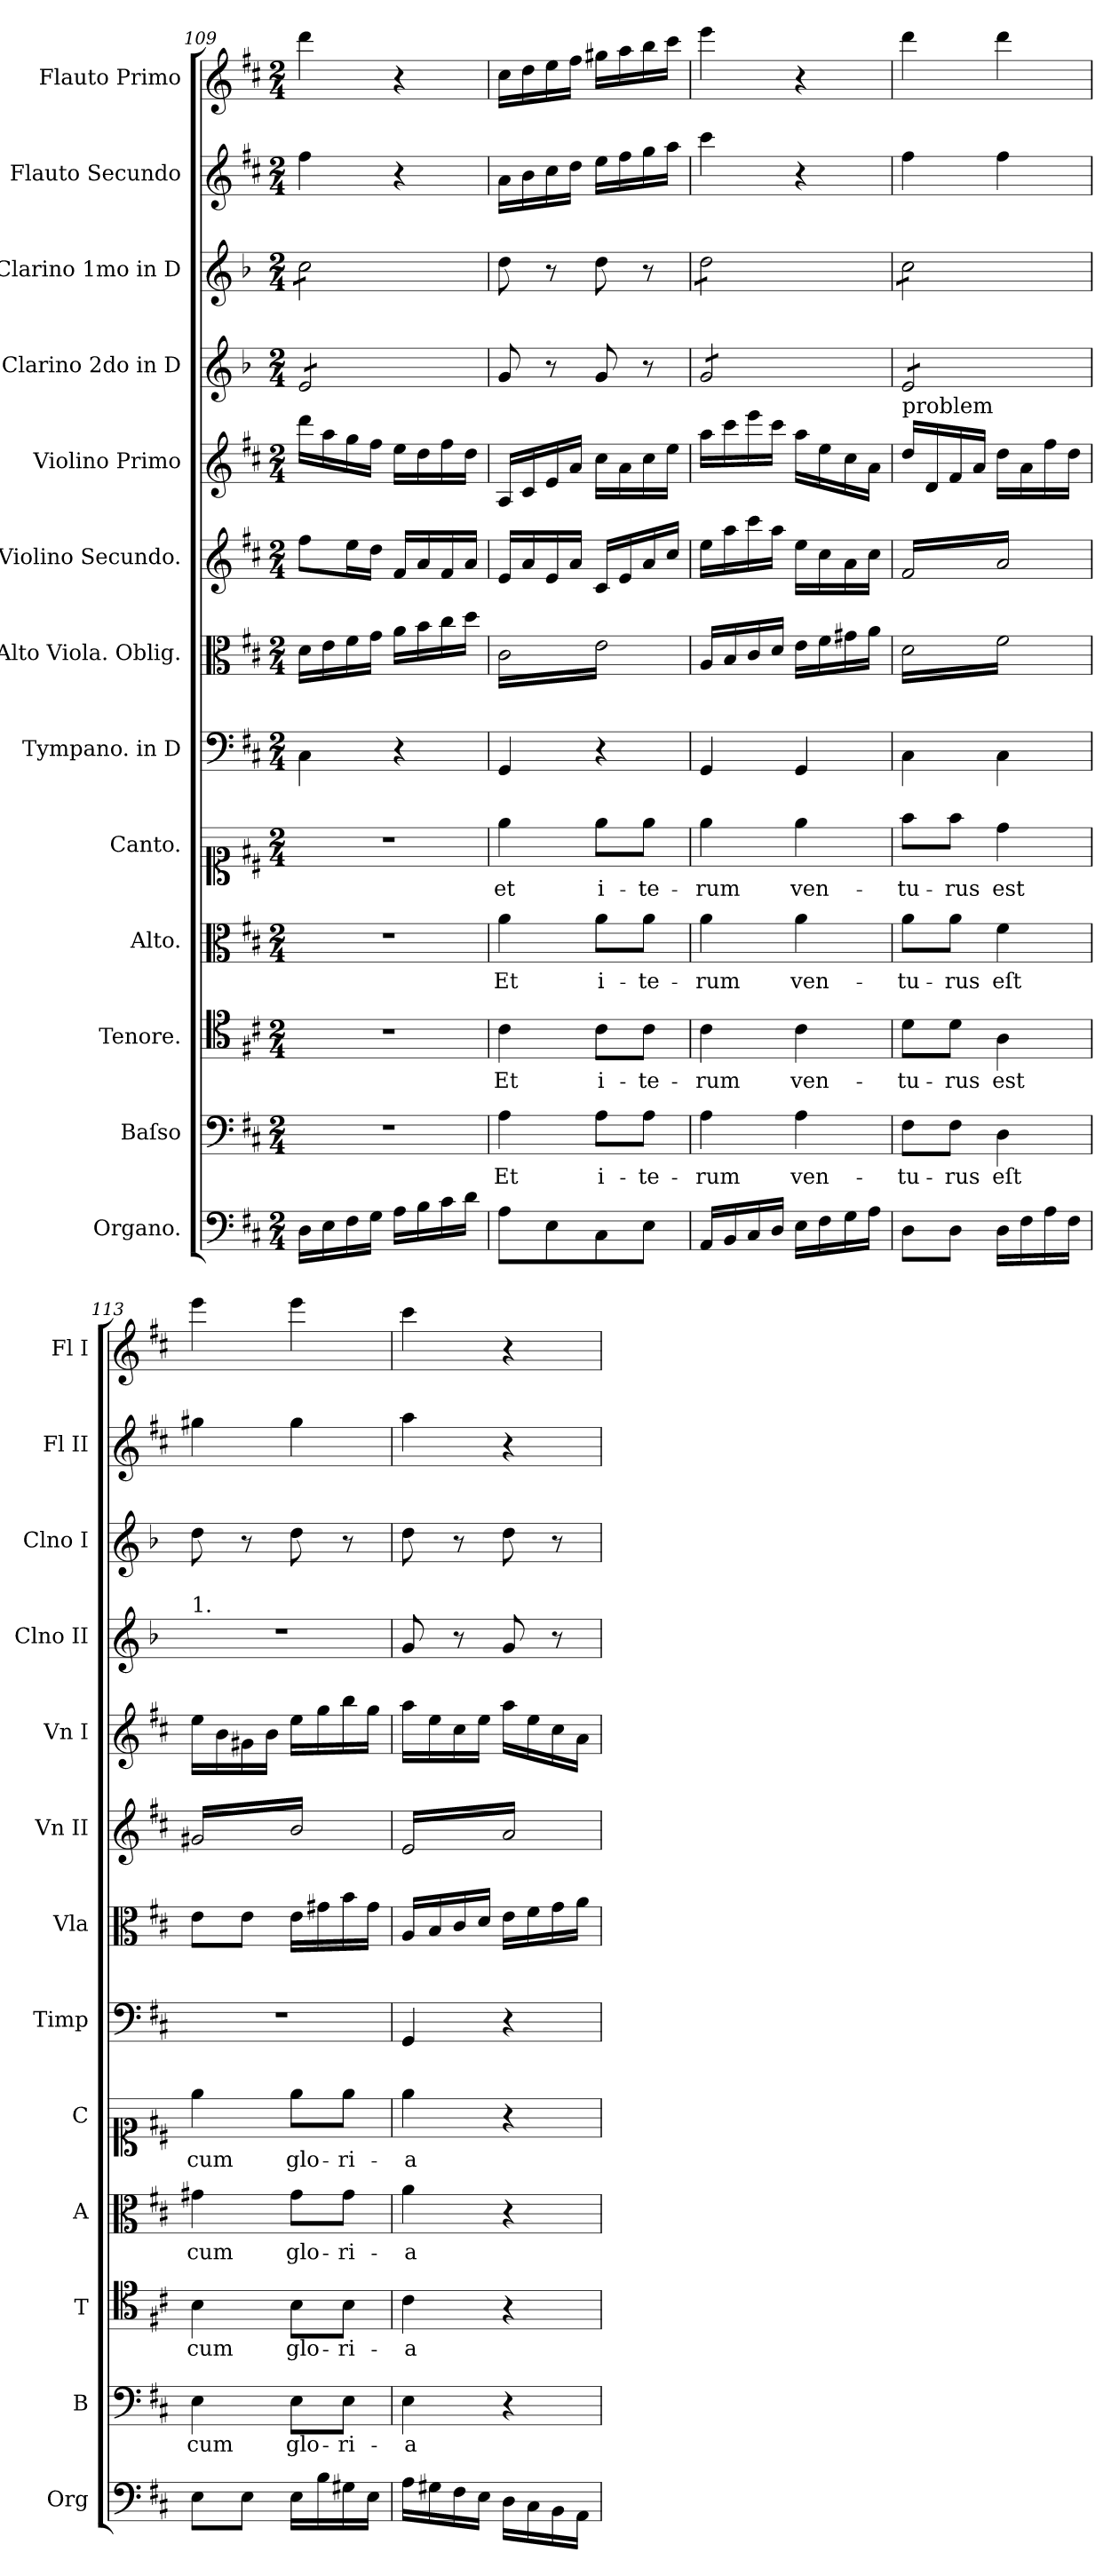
**kern	**kern	**text	**kern	**text	**kern	**text	**kern	**text	**kern	**kern	**kern	**kern	**kern	**kern	**kern	**kern
*part13	*part12	*part12	*part11	*part11	*part10	*part10	*part9	*part9	*part8	*part7	*part6	*part5	*part4	*part3	*part2	*part1
*staff13	*staff12	*staff12	*staff11	*staff11	*staff10	*staff10	*staff9	*staff9	*staff8	*staff7	*staff6	*staff5	*staff4	*staff3	*staff2	*staff1
*I"Organo.	*I"Baſso	*	*I"Tenore.	*	*I"Alto.	*	*I"Canto.	*	*I"Tympano. in D	*I"Alto Viola. Oblig.	*I"Violino Secundo.	*I"Violino Primo	*I"Clarino 2do in D	*I"Clarino 1mo in D	*I"Flauto Secundo	*I"Flauto Primo
*I'Org	*I'B	*	*I'T	*	*I'A	*	*I'C	*	*I'Timp	*I'Vla	*I'Vn II	*I'Vn I	*I'Clno II	*I'Clno I	*I'Fl II	*I'Fl I
*clefF4	*clefF4	*	*clefC4	*	*clefC3	*	*clefC1	*	*clefF4	*clefC3	*clefG2	*clefG2	*clefG2	*clefG2	*clefG2	*clefG2
*	*	*	*	*	*	*	*	*	*	*	*	*	*ITrd-1c-2	*ITrd-1c-2	*	*
*k[f#c#]	*k[f#c#]	*	*k[f#c#]	*	*k[f#c#]	*	*k[f#c#]	*	*k[f#c#]	*k[f#c#]	*k[f#c#]	*k[f#c#]	*k[f#]	*k[f#]	*k[f#c#]	*k[f#c#]
*D:	*D:	*	*D:	*	*D:	*	*D:	*	*D:	*D:	*D:	*D:	*	*	*D:	*D:
*M2/4	*M2/4	*	*M2/4	*	*M2/4	*	*M2/4	*	*M2/4	*M2/4	*M2/4	*M2/4	*M2/4	*M2/4	*M2/4	*M2/4
=109	=109	=109	=109	=109	=109	=109	=109	=109	=109	=109	=109	=109	=109	=109	=109	=109
*	*	*	*	*	*	*	*	*	*	*	*	*	*tremolo	*	*	*
*	*	*	*	*	*	*	*	*	*	*	*	*	*	*tremolo	*	*
16D\LL	2r	.	2r	.	2r	.	2r	.	4C#\	16d\LL	8ff#\L	16ddd\LL	8f#/L	8dd\L	4ff#\	4ddd\
16E\	.	.	.	.	.	.	.	.	.	16e\	.	16aa\	.	.	.	.
16F#\	.	.	.	.	.	.	.	.	.	16f#\	16ee\L	16gg\	8f#/	8dd\	.	.
16G\JJ	.	.	.	.	.	.	.	.	.	16g\JJ	16dd\JJ	16ff#\JJ	.	.	.	.
16A\LL	.	.	.	.	.	.	.	.	4r	16a\LL	16f#/LL	16ee\LL	8f#/	8dd\	4r	4r
16B\	.	.	.	.	.	.	.	.	.	16b\	16a/	16dd\	.	.	.	.
16c#\	.	.	.	.	.	.	.	.	.	16cc#\	16f#/	16ff#\	8f#/J	8dd\J	.	.
*	*	*	*	*	*	*	*	*	*	*	*	*	*	*Xtremolo	*	*
*	*	*	*	*	*	*	*	*	*	*	*	*	*Xtremolo	*	*	*
16d\JJ	.	.	.	.	.	.	.	.	.	16dd\JJ	16a/JJ	16dd\JJ	.	.	.	.
=110	=110	=110	=110	=110	=110	=110	=110	=110	=110	=110	=110	=110	=110	=110	=110	=110
*	*	*	*	*	*	*	*	*	*	*tremolo	*	*	*	*	*	*
8A\L	4A\	Et	4c#\	Et	4a\	Et	4ee\	et	4GG/	16c#\LL	16e/LL	16A/LL	8a/	8ee\	16a\LL	16cc#\LL
.	.	.	.	.	.	.	.	.	.	16e\	16a/	16c#/	.	.	16b\	16dd\
8E\	.	.	.	.	.	.	.	.	.	16c#\	16e/	16e/	8r	8r	16cc#\	16ee\
.	.	.	.	.	.	.	.	.	.	16e\	16a/JJ	16a/JJ	.	.	16dd\JJ	16ff#\JJ
8C#\	8A\L	i-	8c#\L	i-	8a\L	i-	8ee\L	i-	4r	16c#\	16c#/LL	16cc#\LL	8a/	8ee\	16ee\LL	16gg#X\LL
.	.	.	.	.	.	.	.	.	.	16e\	16e/	16a\	.	.	16ff#\	16aa\
8E\J	8A\J	-te-	8c#\J	-te-	8a\J	-te-	8ee\J	-te-	.	16c#\	16a/	16cc#\	8r	8r	16gg\	16bb\
.	.	.	.	.	.	.	.	.	.	16e\JJ	16cc#/JJ	16ee\JJ	.	.	16aa\JJ	16ccc#\JJ
*	*	*	*	*	*	*	*	*	*	*Xtremolo	*	*	*	*	*	*
=111	=111	=111	=111	=111	=111	=111	=111	=111	=111	=111	=111	=111	=111	=111	=111	=111
*	*	*	*	*	*	*	*	*	*	*	*	*	*tremolo	*	*	*
*	*	*	*	*	*	*	*	*	*	*	*	*	*	*tremolo	*	*
16AA/LL	4A\	-rum	4c#\	-rum	4a\	-rum	4ee\	-rum	4GG/	16A/LL	16ee\LL	16aa\LL	8a/L	8ee\L	4ccc#\	4eee\
16BB/	.	.	.	.	.	.	.	.	.	16B/	16aa\	16ccc#\	.	.	.	.
16C#/	.	.	.	.	.	.	.	.	.	16c#/	16ccc#\	16eee\	8a/	8ee\	.	.
16D/JJ	.	.	.	.	.	.	.	.	.	16d/JJ	16aa\JJ	16ccc#\JJ	.	.	.	.
16E\LL	4A\	ven-	4c#\	ven-	4a\	ven-	4ee\	ven-	4GG/	16e\LL	16ee\LL	16aa\LL	8a/	8ee\	4r	4r
16F#\	.	.	.	.	.	.	.	.	.	16f#\	16cc#\	16ee\	.	.	.	.
16G\	.	.	.	.	.	.	.	.	.	16g#X\	16a\	16cc#\	8a/J	8ee\J	.	.
16A\JJ	.	.	.	.	.	.	.	.	.	16a\JJ	16cc#\JJ	16a\JJ	.	.	.	.
=112	=112	=112	=112	=112	=112	=112	=112	=112	=112	=112	=112	=112	=112	=112	=112	=112
!	!	!	!	!	!	!	!	!	!	!	!	!LO:TX:a:t=problem	!	!	!	!
*	*	*	*	*	*	*	*	*	*	*tremolo	*	*	*	*	*	*
*	*	*	*	*	*	*	*	*	*	*	*tremolo	*	*	*	*	*
8D\L	8F#\L	-tu-	8d\L	-tu-	8a\L	-tu-	8ff#\L	-tu-	4C#\	16d\LL	16f#/LL	16dd\LL	8f#/L	8dd\L	4ff#\	4ddd\
.	.	.	.	.	.	.	.	.	.	16f#\	16a/	16d/	.	.	.	.
8D\J	8F#\J	-rus	8d\J	-rus	8a\J	-rus	8ff#\J	-rus	.	16d\	16f#/	16f#/	8f#/	8dd\	.	.
.	.	.	.	.	.	.	.	.	.	16f#\	16a/	16a/JJ	.	.	.	.
16D\LL	4D\	eſt	4A\	est	4f#\	eſt	4dd\	est	4C#\	16d\	16f#/	16dd\LL	8f#/	8dd\	4ff#\	4ddd\
16F#\	.	.	.	.	.	.	.	.	.	16f#\	16a/	16a\	.	.	.	.
16A\	.	.	.	.	.	.	.	.	.	16d\	16f#/	16ff#\	8f#/J	8dd\J	.	.
*	*	*	*	*	*	*	*	*	*	*	*	*	*	*Xtremolo	*	*
*	*	*	*	*	*	*	*	*	*	*	*	*	*Xtremolo	*	*	*
16F#\JJ	.	.	.	.	.	.	.	.	.	16f#\JJ	16a/JJ	16dd\JJ	.	.	.	.
*	*	*	*	*	*	*	*	*	*	*Xtremolo	*	*	*	*	*	*
=113	=113	=113	=113	=113	=113	=113	=113	=113	=113	=113	=113	=113	=113	=113	=113	=113
!	!	!	!	!	!	!	!	!	!	!	!	!	!LO:TX:a:t=1.	!	!	!
8E\L	4E\	cum	4B\	cum	4g#X\	cum	4ee\	cum	2r	8e\L	16g#X/LL	16ee\LL	2r	8ee\	4gg#X\	4eee\
.	.	.	.	.	.	.	.	.	.	.	16b/	16b\	.	.	.	.
8E\J	.	.	.	.	.	.	.	.	.	8e\J	16g#X/	16g#X\	.	8r	.	.
.	.	.	.	.	.	.	.	.	.	.	16b/	16b\JJ	.	.	.	.
16E\LL	8E\L	glo-	8B\L	glo-	8g#\L	glo-	8ee\L	glo-	.	16e\LL	16g#X/	16ee\LL	.	8ee\	4gg#\	4eee\
16B\	.	.	.	.	.	.	.	.	.	16g#X\	16b/	16gg\	.	.	.	.
16G#X\	8E\J	-ri-	8B\J	-ri-	8g#\J	-ri-	8ee\J	-ri-	.	16b\	16g#X/	16bb\	.	8r	.	.
16E\JJ	.	.	.	.	.	.	.	.	.	16g#\JJ	16b/JJ	16gg\JJ	.	.	.	.
=114	=114	=114	=114	=114	=114	=114	=114	=114	=114	=114	=114	=114	=114	=114	=114	=114
16A\LL	4E\	-a	4c#\	-a	4a\	-a	4ee\	-a	4GG/	16A/LL	16e/LL	16aa\LL	8a/	8ee\	4aa\	4ccc#\
16G#X\	.	.	.	.	.	.	.	.	.	16B/	16a/	16ee\	.	.	.	.
16F#\	.	.	.	.	.	.	.	.	.	16c#/	16e/	16cc#\	8r	8r	.	.
16E\JJ	.	.	.	.	.	.	.	.	.	16d/JJ	16a/	16ee\JJ	.	.	.	.
16D\LL	4r	.	4r	.	4r	.	4r	.	4r	16e\LL	16e/	16aa\LL	8a/	8ee\	4r	4r
16C#\	.	.	.	.	.	.	.	.	.	16f#\	16a/	16ee\	.	.	.	.
16BB\	.	.	.	.	.	.	.	.	.	16g\	16e/	16cc#\	8r	8r	.	.
16AA\JJ	.	.	.	.	.	.	.	.	.	16a\JJ	16a/JJ	16a\JJ	.	.	.	.
*	*	*	*	*	*	*	*	*	*	*	*Xtremolo	*	*	*	*	*
.	.	.	.	.	.	.	.	.	.	.	.	.	.	.	.	.
.	.	.	.	.	.	.	.	.	.	.	.	.	.	.	.	.
.	.	.	.	.	.	.	.	.	.	.	.	.	.	.	.	.
.	.	.	.	.	.	.	.	.	.	.	.	.	.	.	.	.
=	=	=	=	=	=	=	=	=	=	=	=	=	=	=	=	=
*-	*-	*-	*-	*-	*-	*-	*-	*-	*-	*-	*-	*-	*-	*-	*-	*-
